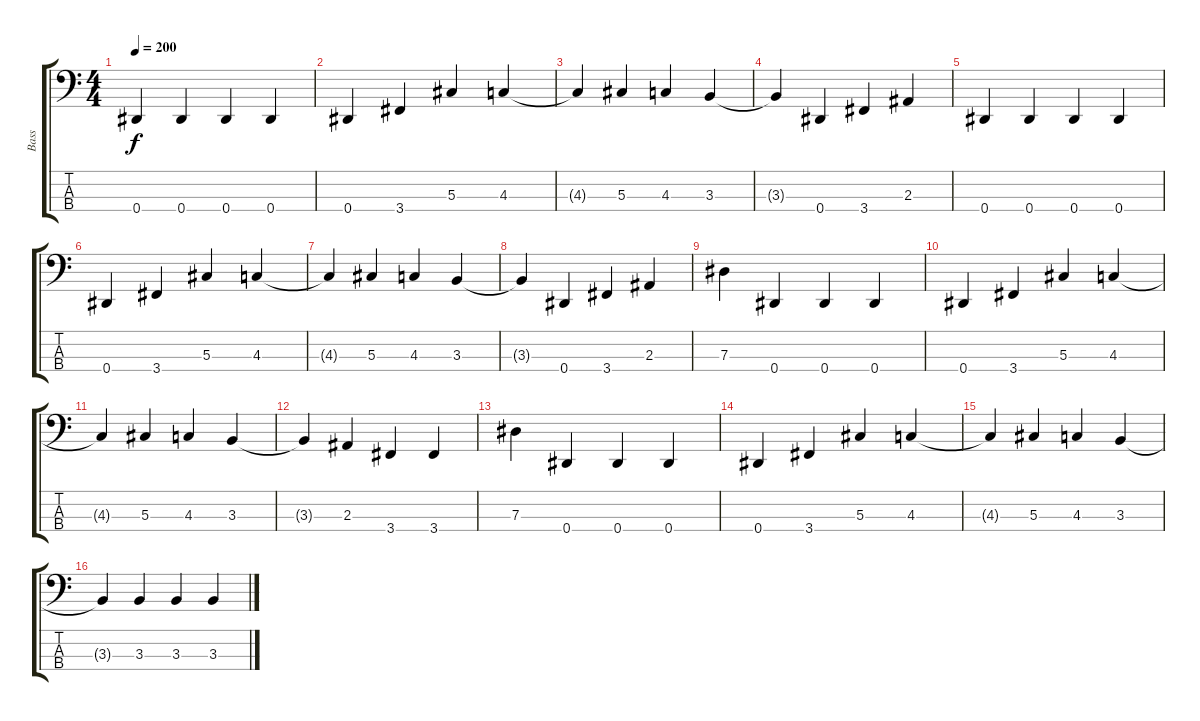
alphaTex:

\track ("Bass" "Bass") {instrument electricbassfinger}
\staff {score tabs}
\tuning (Gb2 Db2 Ab1 Eb1) {hide}
\ts (4 4)
\tempo 200
\clef f4
\ks c
0.4.4{dy f} 0.4.4 0.4.4 0.4.4 |
0.4.4 3.4.4 5.3.4 4.3.4 |
4.3{t}.4 5.3.4 4.3.4 3.3.4 |
3.3{t}.4 0.4.4 3.4.4 2.3.4 |
0.4.4 0.4.4 0.4.4 0.4.4 |
0.4.4 3.4.4 5.3.4 4.3.4 |
4.3{t}.4 5.3.4 4.3.4 3.3.4 |
3.3{t}.4 0.4.4 3.4.4 2.3.4 |
7.3.4 0.4.4 0.4.4 0.4.4 |
0.4.4 3.4.4 5.3.4 4.3.4 |
4.3{t}.4 5.3.4 4.3.4 3.3.4 |
3.3{t}.4 2.3.4 3.4.4 3.4.4 |
7.3.4 0.4.4 0.4.4 0.4.4 |
0.4.4 3.4.4 5.3.4 4.3.4 |
4.3{t}.4 5.3.4 4.3.4 3.3.4 |
3.3{t}.4 3.3.4 3.3.4 3.3.4
